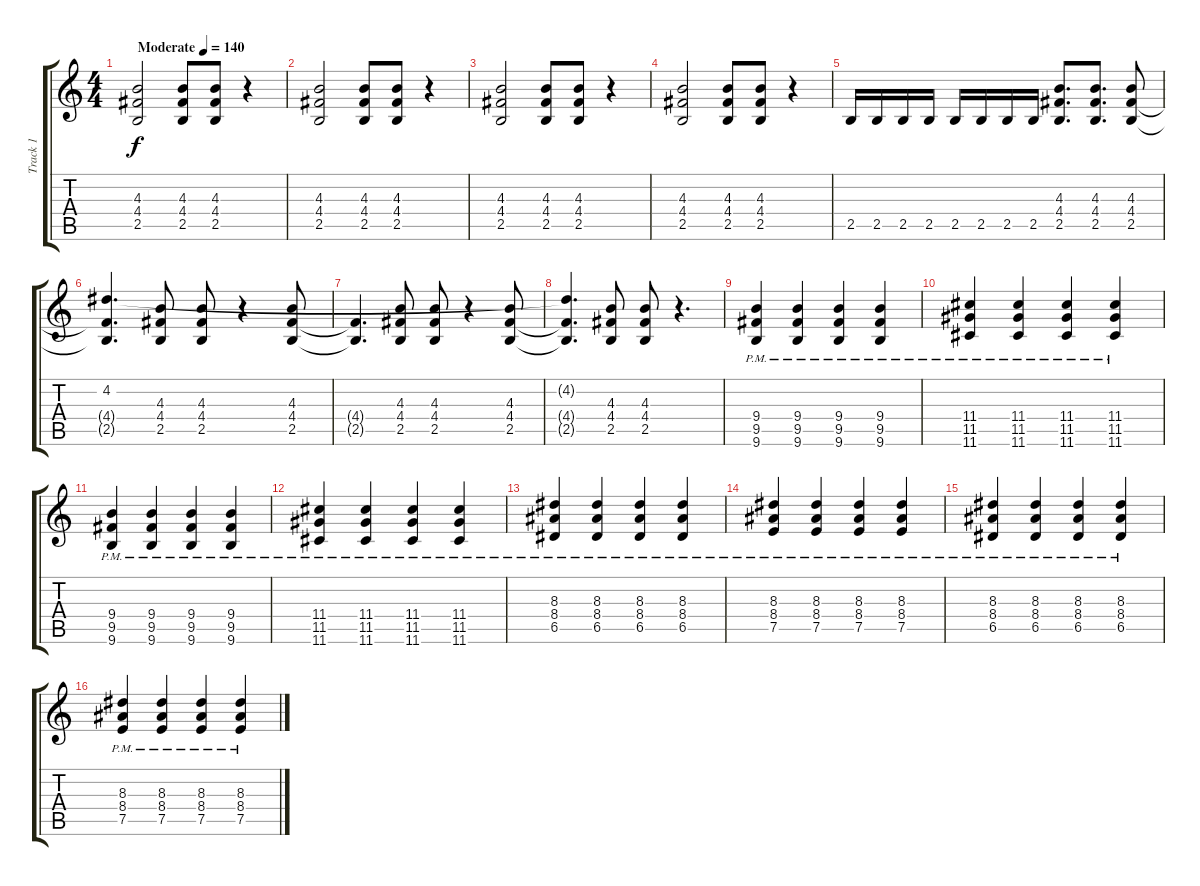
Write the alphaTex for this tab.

\track ("Track 1" "Track 1") {instrument overdrivenguitar}
\staff {score tabs}
\tuning (E4 B3 G3 D3 A2 D2) {hide}
\ts (4 4)
\tempo (140 "Moderate")
\clef g2
\ks c
(4.3 4.4 2.5).2{dy f instrument overdrivenguitar} (4.3 4.4 2.5).8 (4.3 4.4 2.5).8 r.4 |
(4.3 4.4 2.5).2 (4.3 4.4 2.5).8 (4.3 4.4 2.5).8 r.4 |
(4.3 4.4 2.5).2 (4.3 4.4 2.5).8 (4.3 4.4 2.5).8 r.4 |
(4.3 4.4 2.5).2 (4.3 4.4 2.5).8 (4.3 4.4 2.5).8 r.4 |
2.5.16 2.5.16 2.5.16 2.5.16 2.5.16 2.5.16 2.5.16 2.5.16 (4.3 4.4 2.5).8{d} (4.3 4.4 2.5).8{d} (4.3 4.4 2.5).8 |
(4.2 4.4{t} 2.5{t}).4{d} (4.3 4.4 2.5).8 (4.3 4.4 2.5).8 r.4 (4.3 4.4 2.5).8 |
(4.4{t} 2.5{t}).4{d} (4.3 4.4 2.5).8 (4.3 4.4 2.5).8 r.4 (4.3 4.4 2.5).8 |
(4.2{t} 4.4{t} 2.5{t}).4{d} (4.3 4.4 2.5).8 (4.3 4.4 2.5).8 r.4{d} |
(9.4 9.5 9.6{pm}).4 (9.4 9.5 9.6{pm}).4 (9.4 9.5 9.6{pm}).4 (9.4 9.5 9.6{pm}).4 |
(11.4{pm} 11.5 11.6).4 (11.4{pm} 11.5 11.6).4 (11.4{pm} 11.5 11.6).4 (11.4{pm} 11.5 11.6).4 |
(9.4 9.5 9.6{pm}).4 (9.4 9.5 9.6{pm}).4 (9.4 9.5 9.6{pm}).4 (9.4 9.5 9.6{pm}).4 |
(11.4{pm} 11.5 11.6).4 (11.4{pm} 11.5 11.6).4 (11.4{pm} 11.5 11.6).4 (11.4{pm} 11.5 11.6).4 |
(8.3 8.4{pm} 6.5).4 (8.3 8.4{pm} 6.5).4 (8.3 8.4{pm} 6.5).4 (8.3 8.4{pm} 6.5).4 |
(8.3 8.4{pm} 7.5).4 (8.3 8.4{pm} 7.5).4 (8.3 8.4{pm} 7.5).4 (8.3 8.4{pm} 7.5).4 |
(8.3 8.4{pm} 6.5).4 (8.3 8.4{pm} 6.5).4 (8.3 8.4{pm} 6.5).4 (8.3 8.4{pm} 6.5).4 |
(8.3 8.4{pm} 7.5).4 (8.3 8.4{pm} 7.5).4 (8.3 8.4{pm} 7.5).4 (8.3 8.4{pm} 7.5).4
